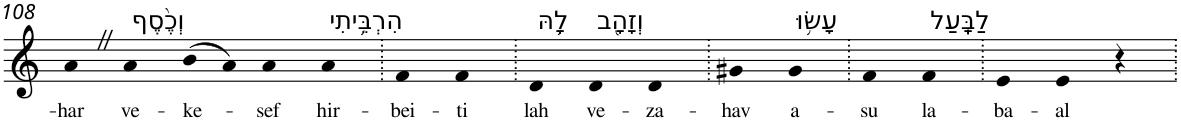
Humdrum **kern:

**kern	**text
*part1	*part1
*staff1	*staff1
*I"Piano	*
*I'Pno	*
!!LO:PB:g=z
*clefG2	*
*k[]	*
=108	=108
!	!LO:LY:b
4aZ	-har
!LO:TX:a:t=וְכֶ֨סֶף	!
!	!LO:LY:b
4a	ve-
!	!LO:LY:b
(>8b	-ke-
8a)	.
!	!LO:LY:b
4a	-sef
!LO:TX:a:t=הִרְבֵּ֥יתִי	!
!	!LO:LY:b
4a	hir-
=109.	=109.
!	!LO:LY:b
4f	-bei-
!	!LO:LY:b
4f	-ti
=110.	=110.
!LO:TX:a:t=לָ֛הּ	!
!	!LO:LY:b
4d	lah
!LO:TX:a:t=וְזָהָ֖ב	!
!	!LO:LY:b
4d	ve-
!	!LO:LY:b
4d	-za-
=111.	=111.
!	!LO:LY:b
4g#X	-hav
!LO:TX:a:t=עָשׂ֥וּ	!
!	!LO:LY:b
4g#	a-
=112.	=112.
!	!LO:LY:b
4f	-su
!LO:TX:a:t=לַבָּֽעַל	!
!	!LO:LY:b
4f	la-
=113.	=113.
!	!LO:LY:b
4e	-ba-
!	!LO:LY:b
4e	-al
4r	.
=.	=.
*-	*-
